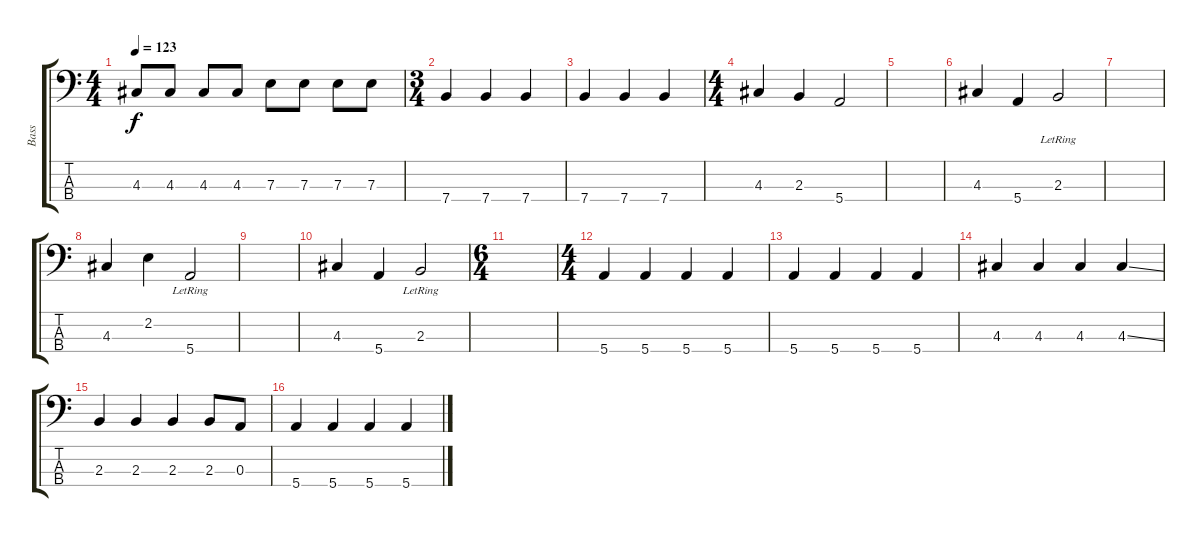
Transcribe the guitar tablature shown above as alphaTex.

\track ("Bass" "Bass") {instrument electricbassfinger}
\staff {score tabs}
\tuning (G2 D2 A1 E1) {hide}
\ts (4 4)
\tempo 123
\clef f4
\ks c
4.3.8{dy f} 4.3.8 4.3.8 4.3.8 7.3.8 7.3.8 7.3.8 7.3.8 |
\ts (3 4)
7.4.4 7.4.4 7.4.4 |
7.4.4 7.4.4 7.4.4 |
\ts (4 4)
4.3.4 2.3.4 5.4.2 |
|
4.3.4 5.4.4 2.3{lr}.2 |
|
4.3.4 2.2.4 5.4{lr}.2 |
|
4.3.4 5.4.4 2.3{lr}.2 |
\ts (6 4)
|
\ts (4 4)
5.4.4 5.4.4 5.4.4 5.4.4 |
5.4.4 5.4.4 5.4.4 5.4.4 |
4.3.4 4.3.4 4.3.4 4.3{ss}.4 |
2.3.4 2.3.4 2.3.4 2.3.8 0.3.8 |
5.4.4 5.4.4 5.4.4 5.4.4
